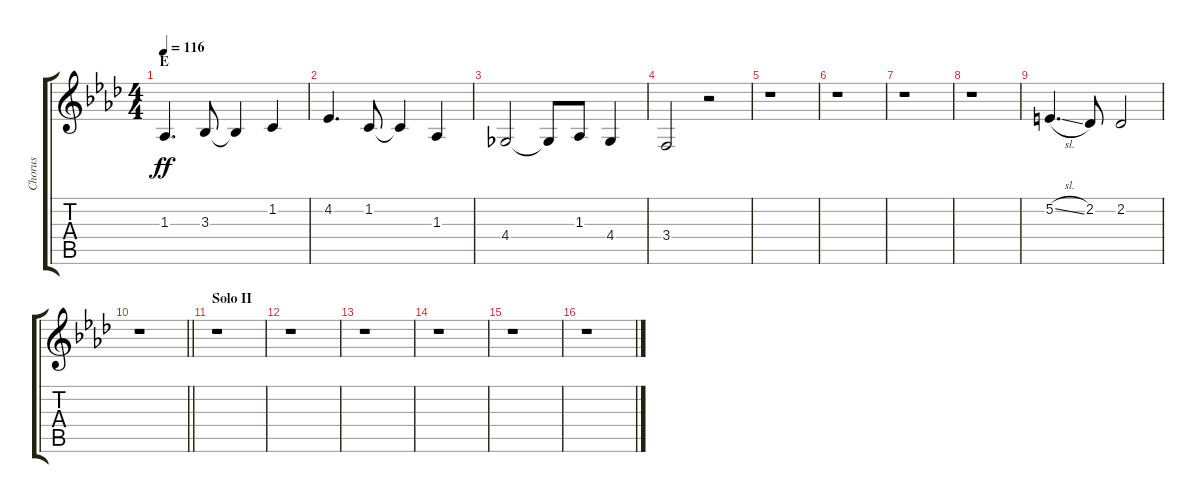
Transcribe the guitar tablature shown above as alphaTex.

\track ("Chorus" "Chorus") {instrument voiceoohs}
\staff {score tabs}
\tuning (E4 B3 G3 D3 A2 E2) {hide}
\ts (4 4)
\section ("" "E")
\tempo 116
\clef g2
\ks ab
1.3.4{d dy ff} 3.3.8 3.3{t}.4 1.2.4 |
4.2.4{d} 1.2.8 1.2{t}.4 1.3.4 |
4.4.2 4.4{t}.8 1.3.8 4.4.4 |
3.4.2 r.2 |
r.1 |
r.1 |
r.1 |
r.1 |
5.2{sl}.4{d} 2.2.8 2.2.2 |
\barLineRight lightlight
r.1 |
\section ("" "Solo II")
r.1 |
r.1 |
r.1 |
r.1 |
r.1 |
r.1
